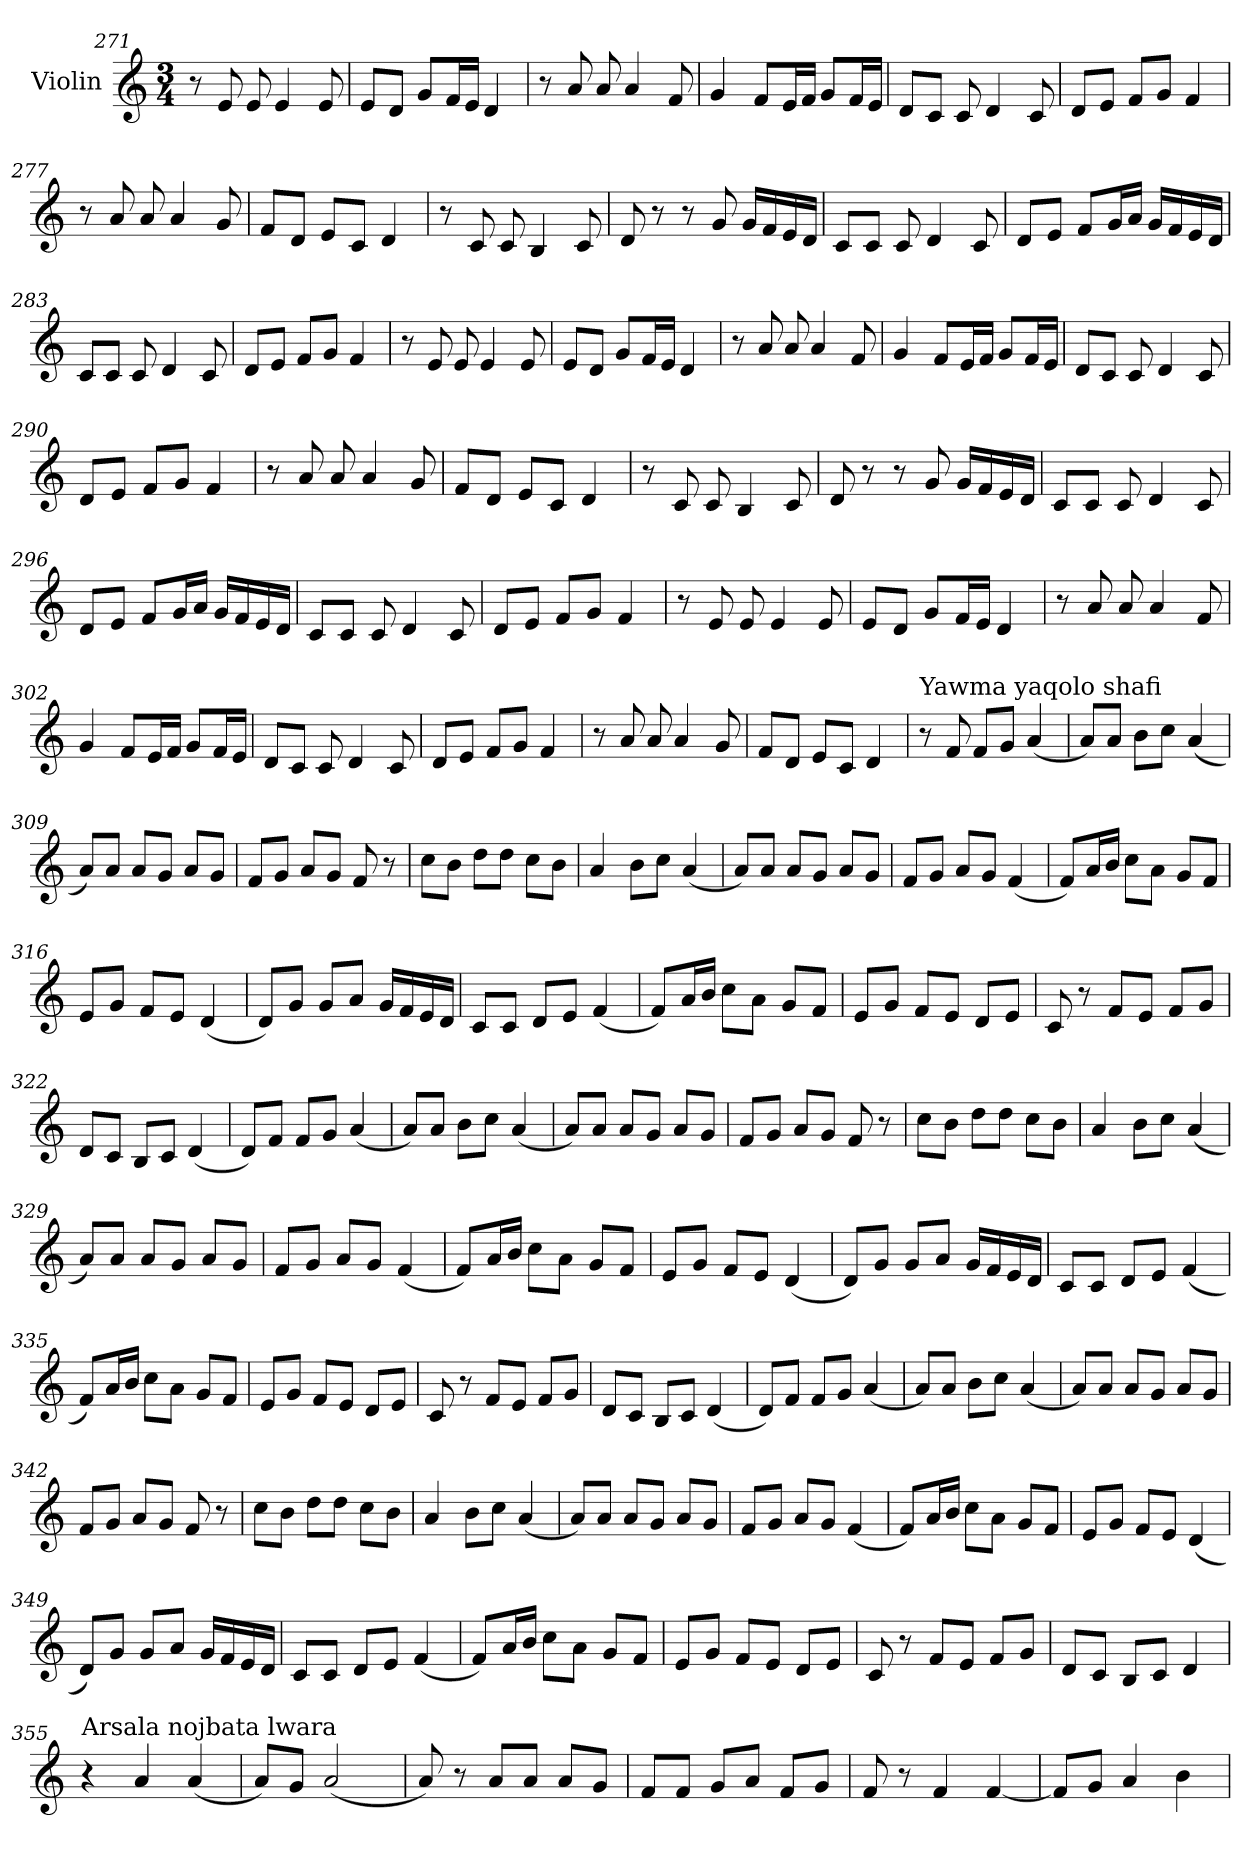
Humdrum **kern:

**kern
*part1
*staff1
*I"Violin
*clefG2
*k[]
*C:
*M3/4
=271
8r
8e/
8e/
4e/
8e/
=272
8e/L
8d/J
8g/L
16f/L
16e/JJ
4d/
=273
8r
8a/
8a/
4a/
8f/
=274
4g/
8f/L
16e/L
16f/JJ
8g/L
16f/L
16e/JJ
=275
8d/L
8c/J
8c/
4d/
8c/
!!LO:PB:g=z
=276
8d/L
8e/J
8f/L
8g/J
4f/
=277
8r
8a/
8a/
4a/
8g/
=278
8f/L
8d/J
8e/L
8c/J
4d/
=279
8r
8c/
8c/
4B/
8c/
=280
8d/
8r
8r
8g/
16g/LL
16f/
16e/
16d/JJ
=281
8c/L
8c/J
8c/
4d/
8c/
!!LO:LB:g=z
=282
8d/L
8e/J
8f/L
16g/L
16a/JJ
16g/LL
16f/
16e/
16d/JJ
=283
8c/L
8c/J
8c/
4d/
8c/
=284
8d/L
8e/J
8f/L
8g/J
4f/
=285
8r
8e/
8e/
4e/
8e/
=286
8e/L
8d/J
8g/L
16f/L
16e/JJ
4d/
=287
8r
8a/
8a/
4a/
8f/
!!LO:LB:g=z
=288
4g/
8f/L
16e/L
16f/JJ
8g/L
16f/L
16e/JJ
=289
8d/L
8c/J
8c/
4d/
8c/
=290
8d/L
8e/J
8f/L
8g/J
4f/
=291
8r
8a/
8a/
4a/
8g/
=292
8f/L
8d/J
8e/L
8c/J
4d/
=293
8r
8c/
8c/
4B/
8c/
!!LO:LB:g=z
=294
8d/
8r
8r
8g/
16g/LL
16f/
16e/
16d/JJ
=295
8c/L
8c/J
8c/
4d/
8c/
=296
8d/L
8e/J
8f/L
16g/L
16a/JJ
16g/LL
16f/
16e/
16d/JJ
=297
8c/L
8c/J
8c/
4d/
8c/
=298
8d/L
8e/J
8f/L
8g/J
4f/
!!LO:LB:g=z
=299
8r
8e/
8e/
4e/
8e/
=300
8e/L
8d/J
8g/L
16f/L
16e/JJ
4d/
=301
8r
8a/
8a/
4a/
8f/
=302
4g/
8f/L
16e/L
16f/JJ
8g/L
16f/L
16e/JJ
=303
8d/L
8c/J
8c/
4d/
8c/
!!LO:PB:g=z
=304
8d/L
8e/J
8f/L
8g/J
4f/
!!LO:PB:g=z
=305
8r
8a/
8a/
4a/
8g/
=306
8f/L
8d/J
8e/L
8c/J
4d/
=307
!LO:TX:a:t=Yawma yaqolo shafi
8r
8f/
8f/L
8g/J
(4a/
=308
8a/L)
8a/J
8b\L
8cc\J
(4a/
=309
8a/L)
8a/J
8a/L
8g/J
8a/L
8g/J
=310
8f/L
8g/J
8a/L
8g/J
8f/
8r
!!LO:LB:g=z
=311
8cc\L
8b\J
8dd\L
8dd\J
8cc\L
8b\J
=312
4a/
8b\L
8cc\J
(4a/
=313
8a/L)
8a/J
8a/L
8g/J
8a/L
8g/J
=314
8f/L
8g/J
8a/L
8g/J
(4f/
=315
8f/L)
16a/L
16b/JJ
8cc\L
8a\J
8g/L
8f/J
!!LO:PB:g=z
=316
8e/L
8g/J
8f/L
8e/J
(4d/
!!LO:PB:g=z
=317
8d/L)
8g/J
8g/L
8a/J
16g/LL
16f/
16e/
16d/JJ
=318
8c/L
8c/J
8d/L
8e/J
(4f/
=319
8f/L)
16a/L
16b/JJ
8cc\L
8a\J
8g/L
8f/J
=320
8e/L
8g/J
8f/L
8e/J
8d/L
8e/J
=321
8c/
8r
8f/L
8e/J
8f/L
8g/J
!!LO:PB:g=z
=322
8d/L
8c/J
8B/L
8c/J
(4d/
=323
8d/L)
8f/J
8f/L
8g/J
(4a/
=324
8a/L)
8a/J
8b\L
8cc\J
(4a/
=325
8a/L)
8a/J
8a/L
8g/J
8a/L
8g/J
=326
8f/L
8g/J
8a/L
8g/J
8f/
8r
=327
8cc\L
8b\J
8dd\L
8dd\J
8cc\L
8b\J
!!LO:PB:g=z
=328
4a/
8b\L
8cc\J
(4a/
!!LO:PB:g=z
=329
8a/L)
8a/J
8a/L
8g/J
8a/L
8g/J
=330
8f/L
8g/J
8a/L
8g/J
(4f/
=331
8f/L)
16a/L
16b/JJ
8cc\L
8a\J
8g/L
8f/J
=332
8e/L
8g/J
8f/L
8e/J
(4d/
=333
8d/L)
8g/J
8g/L
8a/J
16g/LL
16f/
16e/
16d/JJ
!!LO:PB:g=z
=334
8c/L
8c/J
8d/L
8e/J
(4f/
!!LO:PB:g=z
=335
8f/L)
16a/L
16b/JJ
8cc\L
8a\J
8g/L
8f/J
=336
8e/L
8g/J
8f/L
8e/J
8d/L
8e/J
=337
8c/
8r
8f/L
8e/J
8f/L
8g/J
=338
8d/L
8c/J
8B/L
8c/J
(4d/
=339
8d/L)
8f/J
8f/L
8g/J
(4a/
!!LO:PB:g=z
=340
8a/L)
8a/J
8b\L
8cc\J
(4a/
!!LO:PB:g=z
=341
8a/L)
8a/J
8a/L
8g/J
8a/L
8g/J
=342
8f/L
8g/J
8a/L
8g/J
8f/
8r
=343
8cc\L
8b\J
8dd\L
8dd\J
8cc\L
8b\J
=344
4a/
8b\L
8cc\J
(4a/
=345
8a/L)
8a/J
8a/L
8g/J
8a/L
8g/J
!!LO:PB:g=z
=346
8f/L
8g/J
8a/L
8g/J
(4f/
!!LO:PB:g=z
=347
8f/L)
16a/L
16b/JJ
8cc\L
8a\J
8g/L
8f/J
=348
8e/L
8g/J
8f/L
8e/J
(4d/
=349
8d/L)
8g/J
8g/L
8a/J
16g/LL
16f/
16e/
16d/JJ
=350
8c/L
8c/J
8d/L
8e/J
(4f/
=351
8f/L)
16a/L
16b/JJ
8cc\L
8a\J
8g/L
8f/J
=352
8e/L
8g/J
8f/L
8e/J
8d/L
8e/J
!!LO:LB:g=z
=353
8c/
8r
8f/L
8e/J
8f/L
8g/J
=354
8d/L
8c/J
8B/L
8c/J
4d/
=355
!LO:TX:a:t=Arsala nojbata lwara
4r
4a/
(4a/
=356
8a/L)
8g/J
(2a/
=357
8a/)
8r
8a/L
8a/J
8a/L
8g/J
=358
8f/L
8f/J
8g/L
8a/J
8f/L
8g/J
!!LO:LB:g=z
=359
8f/
8r
4f/
[4f/
=360
8f/L]
8g/J
4a/
4b\
=
*-
